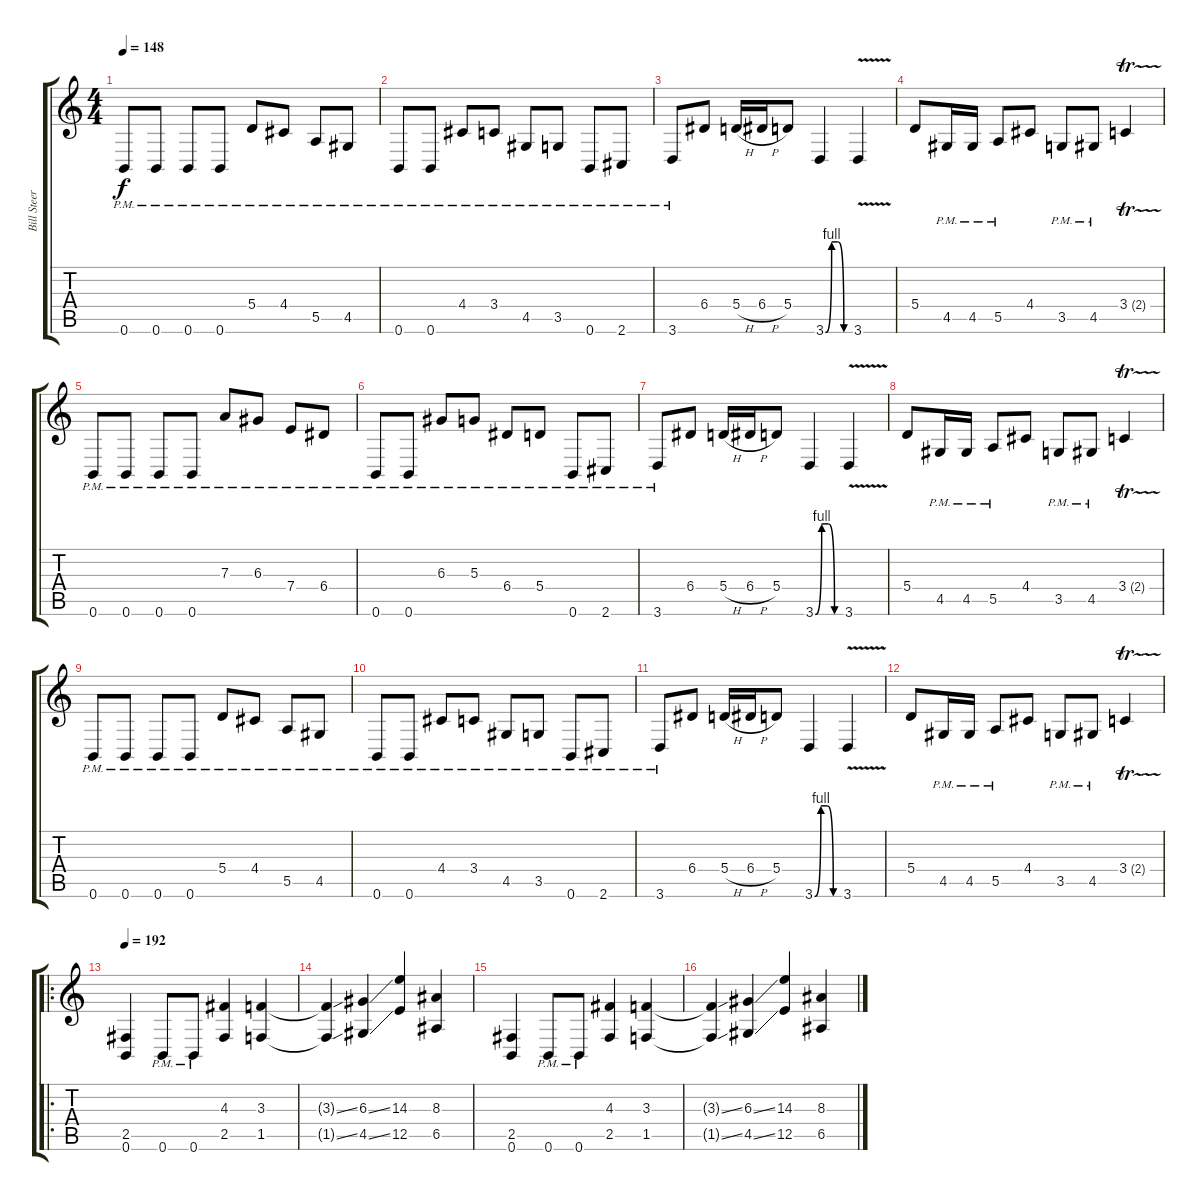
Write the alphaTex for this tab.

\track ("Bill Steer" "Bill Steer") {instrument distortionguitar}
\staff {score tabs}
\tuning (B3 Gb3 D3 A2 E2 B1) {hide}
\ts (4 4)
\tempo 148
\clef g2
\ks c
0.6{pm}.8{dy f} 0.6{pm}.8 0.6{pm}.8 0.6{pm}.8 5.4{pm}.8 4.4{pm}.8 5.5{pm}.8 4.5{pm}.8 |
0.6{pm}.8 0.6{pm}.8 4.4{pm}.8 3.4{pm}.8 4.5{pm}.8 3.5{pm}.8 0.6{pm}.8 2.6{pm}.8 |
3.6{pm}.8 6.4.8 5.4{h}.16 6.4{h}.16 5.4.8 3.6{be (custom 0 0 15 4 30 4 45 0 60 0)}.4 3.6{v}.4 |
5.4.8 4.5{pm}.16 4.5{pm}.16 5.5{pm}.8 4.4.8 3.5{pm}.8 4.5{pm}.8 3.4{tr (2 16)}.4 |
0.6{pm}.8 0.6{pm}.8 0.6{pm}.8 0.6{pm}.8 7.3{pm}.8 6.3{pm}.8 7.4{pm}.8 6.4{pm}.8 |
0.6{pm}.8 0.6{pm}.8 6.3{pm}.8 5.3{pm}.8 6.4{pm}.8 5.4{pm}.8 0.6{pm}.8 2.6{pm}.8 |
3.6{pm}.8 6.4.8 5.4{h}.16 6.4{h}.16 5.4.8 3.6{be (custom 0 0 15 4 30 4 45 0 60 0)}.4 3.6{v}.4 |
5.4.8 4.5{pm}.16 4.5{pm}.16 5.5{pm}.8 4.4.8 3.5{pm}.8 4.5{pm}.8 3.4{tr (2 16)}.4 |
0.6{pm}.8 0.6{pm}.8 0.6{pm}.8 0.6{pm}.8 5.4{pm}.8 4.4{pm}.8 5.5{pm}.8 4.5{pm}.8 |
0.6{pm}.8 0.6{pm}.8 4.4{pm}.8 3.4{pm}.8 4.5{pm}.8 3.5{pm}.8 0.6{pm}.8 2.6{pm}.8 |
3.6{pm}.8 6.4.8 5.4{h}.16 6.4{h}.16 5.4.8 3.6{be (custom 0 0 15 4 30 4 45 0 60 0)}.4 3.6{v}.4 |
5.4.8 4.5{pm}.16 4.5{pm}.16 5.5{pm}.8 4.4.8 3.5{pm}.8 4.5{pm}.8 3.4{tr (2 16)}.4 |
\ro
\tempo 192
(2.5 0.6).4 0.6{pm}.8 0.6{pm}.8 (4.3 2.5).4 (3.3 1.5).4 |
(3.3{ss t} 1.5{ss t}).4 (6.3{ss} 4.5{ss}).4 (14.3 12.5).4 (8.3 6.5).4 |
(2.5 0.6).4 0.6{pm}.8 0.6{pm}.8 (4.3 2.5).4 (3.3 1.5).4 |
(3.3{ss t} 1.5{ss t}).4 (6.3{ss} 4.5{ss}).4 (14.3 12.5).4 (8.3 6.5).4
